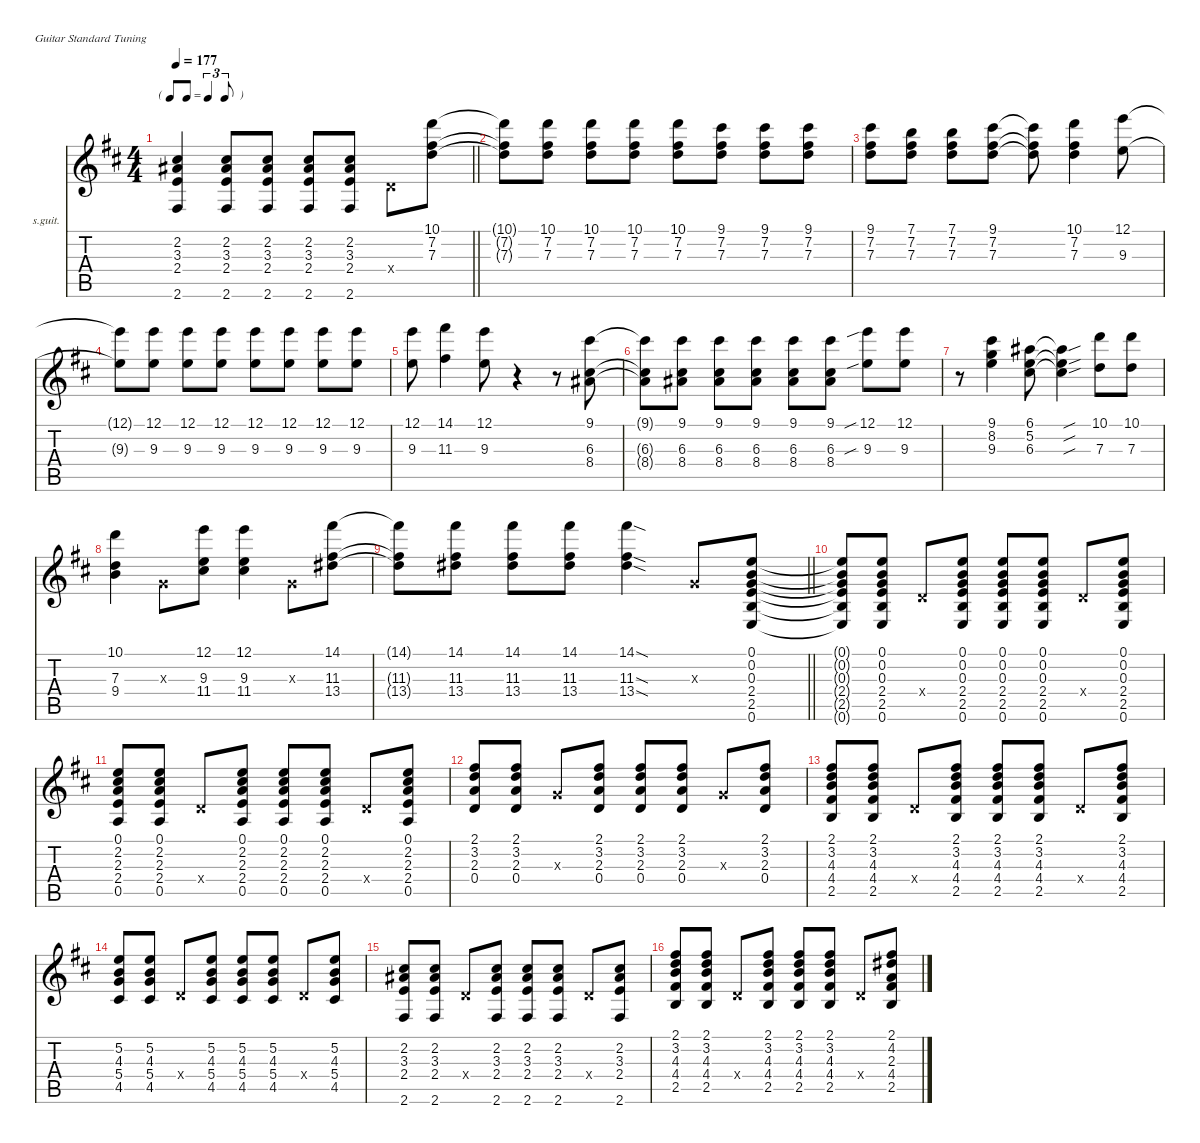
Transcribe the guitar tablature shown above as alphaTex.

\hideDynamics
\bracketExtendMode nobrackets
\firstSystemTrackNameOrientation horizontal
\track ("guitar_1" "s.guit.") {instrument acousticguitarsteel}
\staff {score tabs}
\tuning (E4 B3 G3 D3 A2 E2)
\ts (4 4)
\tf triplet8th
\tempo 177
\clef g2
\barLineRight lightlight
\ks bminor
(2.2{acc #} 3.3{acc #} 2.4{acc forcenatural} 2.6{acc #}).4{dy f beam Up} (2.2{acc #} 3.3{acc #} 2.4{acc forcenatural} 2.6{acc #}).8{beam Up} (2.2{acc #} 3.3{acc #} 2.4{acc forcenatural} 2.6{acc #}).8{beam Up} (2.2{acc #} 3.3{acc #} 2.4{acc forcenatural} 2.6{acc #}).8{beam Up} (2.2{acc #} 3.3{acc #} 2.4{acc forcenatural} 2.6{acc #}).8{beam Up} 0.4{x acc forcenatural}.8{beam Down} (10.1{acc forcenatural} 7.2{acc #} 7.3{acc forcenatural}).8{beam Down} |
(10.1{t acc forcenatural} 7.2{t acc #} 7.3{t acc forcenatural}).8{beam Down} (10.1{acc forcenatural} 7.2{acc #} 7.3{acc forcenatural}).8{beam Down} (10.1{acc forcenatural} 7.2{acc #} 7.3{acc forcenatural}).8{beam Down} (10.1{acc forcenatural} 7.2{acc #} 7.3{acc forcenatural}).8{beam Down} (10.1{acc forcenatural} 7.2{acc #} 7.3{acc forcenatural}).8{beam Down} (9.1{acc #} 7.2{acc #} 7.3{acc forcenatural}).8{beam Down} (9.1{acc #} 7.2{acc #} 7.3{acc forcenatural}).8{beam Down} (9.1{acc #} 7.2{acc #} 7.3{acc forcenatural}).8{beam Down} |
(9.1{acc #} 7.2{acc #} 7.3{acc forcenatural}).8{beam Down} (7.1{acc forcenatural} 7.2{acc #} 7.3{acc forcenatural}).8{beam Down} (7.1{acc forcenatural} 7.2{acc #} 7.3{acc forcenatural}).8{beam Down} (9.1{acc #} 7.2{acc #} 7.3{acc forcenatural}).8{beam Down} (9.1{t acc #} 7.2{t acc #} 7.3{t acc forcenatural}).8{beam Down} (10.1{acc forcenatural} 7.2{acc #} 7.3{acc forcenatural}).4{beam Down} (12.1{acc forcenatural} 9.3{acc forcenatural}).8{beam Down} |
(12.1{t acc forcenatural} 9.3{t acc forcenatural}).8{beam Down} (12.1{acc forcenatural} 9.3{acc forcenatural}).8{beam Down} (12.1{acc forcenatural} 9.3{acc forcenatural}).8{beam Down} (12.1{acc forcenatural} 9.3{acc forcenatural}).8{beam Down} (12.1{acc forcenatural} 9.3{acc forcenatural}).8{beam Down} (12.1{acc forcenatural} 9.3{acc forcenatural}).8{beam Down} (12.1{acc forcenatural} 9.3{acc forcenatural}).8{beam Down} (12.1{acc forcenatural} 9.3{acc forcenatural}).8{beam Down} |
(12.1{acc forcenatural} 9.3{acc forcenatural}).8{beam Down} (14.1{acc #} 11.3{acc #}).4{beam Down} (12.1{acc forcenatural} 9.3{acc forcenatural}).8{beam Down} r.4{beam Down} r.8{beam Down} (9.1{acc #} 6.3{acc #} 8.4{acc #}).8{beam Down} |
(9.1{t acc #} 6.3{t acc #} 8.4{t acc #}).8{beam Down} (9.1{acc #} 6.3{acc #} 8.4{acc #}).8{beam Down} (9.1{acc #} 6.3{acc #} 8.4{acc #}).8{beam Down} (9.1{acc #} 6.3{acc #} 8.4{acc #}).8{beam Down} (9.1{acc #} 6.3{acc #} 8.4{acc #}).8{beam Down} (9.1{acc #} 6.3{acc #} 8.4{acc #}).8{beam Down} (12.1{sib acc forcenatural} 9.3{sib acc forcenatural}).8{beam Down} (12.1{acc forcenatural} 9.3{acc forcenatural}).8{beam Down} |
r.8{beam Down} (9.1{acc #} 8.2{acc forcenatural} 9.3{acc forcenatural}).4{beam Down} (6.1{acc #} 5.2{acc forcenatural} 6.3{acc #}).8{beam Down} (6.1{sou t acc #} 5.2{sou t acc forcenatural} 6.3{sou t acc #}).4{beam Down} (10.1{acc forcenatural} 7.3{acc forcenatural}).8{beam Down} (10.1{acc forcenatural} 7.3{acc forcenatural}).8{beam Down} |
(10.1{acc forcenatural} 7.3{acc forcenatural} 9.4{acc forcenatural}).4{beam Down} 0.3{x acc forcenatural}.8{beam Down} (12.1{acc forcenatural} 9.3{acc forcenatural} 11.4{acc #}).8{beam Down} (12.1{acc forcenatural} 9.3{acc forcenatural} 11.4{acc #}).4{beam Down} 0.3{x acc forcenatural}.8{beam Down} (14.1{acc #} 11.3{acc #} 13.4{acc #}).8{beam Down} |
\barLineRight lightlight
(14.1{t acc #} 11.3{t acc #} 13.4{t acc #}).8{beam Down} (14.1{acc #} 11.3{acc #} 13.4{acc #}).8{beam Down} (14.1{acc #} 11.3{acc #} 13.4{acc #}).8{beam Down} (14.1{acc #} 11.3{acc #} 13.4{acc #}).8{beam Down} (14.1{sod acc #} 11.3{sod acc #} 13.4{sod acc #}).4{beam Down} 0.3{x acc forcenatural}.8{beam Up} (0.1{acc forcenatural} 0.2{acc forcenatural} 0.3{acc forcenatural} 2.4{acc forcenatural} 2.5{acc forcenatural} 0.6{acc forcenatural}).8{beam Up} |
(0.1{t acc forcenatural} 0.2{t acc forcenatural} 0.3{t acc forcenatural} 2.4{t acc forcenatural} 2.5{t acc forcenatural} 0.6{t acc forcenatural}).8{beam Up} (0.1{acc forcenatural} 0.2{acc forcenatural} 0.3{acc forcenatural} 2.4{acc forcenatural} 2.5{acc forcenatural} 0.6{acc forcenatural}).8{beam Up} 0.4{x acc forcenatural}.8{beam Up} (0.1{acc forcenatural} 0.2{acc forcenatural} 0.3{acc forcenatural} 2.4{acc forcenatural} 2.5{acc forcenatural} 0.6{acc forcenatural}).8{beam Up} (0.1{acc forcenatural} 0.2{acc forcenatural} 0.3{acc forcenatural} 2.4{acc forcenatural} 2.5{acc forcenatural} 0.6{acc forcenatural}).8{beam Up} (0.1{acc forcenatural} 0.2{acc forcenatural} 0.3{acc forcenatural} 2.4{acc forcenatural} 2.5{acc forcenatural} 0.6{acc forcenatural}).8{beam Up} 0.4{x acc forcenatural}.8{beam Up} (0.1{acc forcenatural} 0.2{acc forcenatural} 0.3{acc forcenatural} 2.4{acc forcenatural} 2.5{acc forcenatural} 0.6{acc forcenatural}).8{beam Up} |
(0.1{acc forcenatural} 2.2{acc #} 2.3{acc forcenatural} 2.4{acc forcenatural} 0.5{acc forcenatural}).8{beam Up} (0.1{acc forcenatural} 2.2{acc #} 2.3{acc forcenatural} 2.4{acc forcenatural} 0.5{acc forcenatural}).8{beam Up} 0.4{x acc forcenatural}.8{beam Up} (0.1{acc forcenatural} 2.2{acc #} 2.3{acc forcenatural} 2.4{acc forcenatural} 0.5{acc forcenatural}).8{beam Up} (0.1{acc forcenatural} 2.2{acc #} 2.3{acc forcenatural} 2.4{acc forcenatural} 0.5{acc forcenatural}).8{beam Up} (0.1{acc forcenatural} 2.2{acc #} 2.3{acc forcenatural} 2.4{acc forcenatural} 0.5{acc forcenatural}).8{beam Up} 0.4{x acc forcenatural}.8{beam Up} (0.1{acc forcenatural} 2.2{acc #} 2.3{acc forcenatural} 2.4{acc forcenatural} 0.5{acc forcenatural}).8{beam Up} |
(2.1{acc #} 3.2{acc forcenatural} 2.3{acc forcenatural} 0.4{acc forcenatural}).8{beam Up} (2.1{acc #} 3.2{acc forcenatural} 2.3{acc forcenatural} 0.4{acc forcenatural}).8{beam Up} 0.3{x acc forcenatural}.8{beam Up} (2.1{acc #} 3.2{acc forcenatural} 2.3{acc forcenatural} 0.4{acc forcenatural}).8{beam Up} (2.1{acc #} 3.2{acc forcenatural} 2.3{acc forcenatural} 0.4{acc forcenatural}).8{beam Up} (2.1{acc #} 3.2{acc forcenatural} 2.3{acc forcenatural} 0.4{acc forcenatural}).8{beam Up} 0.3{x acc forcenatural}.8{beam Up} (2.1{acc #} 3.2{acc forcenatural} 2.3{acc forcenatural} 0.4{acc forcenatural}).8{beam Up} |
(2.1{acc #} 3.2{acc forcenatural} 4.3{acc forcenatural} 4.4{acc #} 2.5{acc forcenatural}).8{beam Up} (2.1{acc #} 3.2{acc forcenatural} 4.3{acc forcenatural} 4.4{acc #} 2.5{acc forcenatural}).8{beam Up} 0.4{x acc forcenatural}.8{beam Up} (2.1{acc #} 3.2{acc forcenatural} 4.3{acc forcenatural} 4.4{acc #} 2.5{acc forcenatural}).8{beam Up} (2.1{acc #} 3.2{acc forcenatural} 4.3{acc forcenatural} 4.4{acc #} 2.5{acc forcenatural}).8{beam Up} (2.1{acc #} 3.2{acc forcenatural} 4.3{acc forcenatural} 4.4{acc #} 2.5{acc forcenatural}).8{beam Up} 0.4{x acc forcenatural}.8{beam Up} (2.1{acc #} 3.2{acc forcenatural} 4.3{acc forcenatural} 4.4{acc #} 2.5{acc forcenatural}).8{beam Up} |
(5.2{acc forcenatural} 4.3{acc forcenatural} 5.4{acc forcenatural} 4.5{acc #}).8{beam Up} (5.2{acc forcenatural} 4.3{acc forcenatural} 5.4{acc forcenatural} 4.5{acc #}).8{beam Up} 0.4{x acc forcenatural}.8{beam Up} (5.2{acc forcenatural} 4.3{acc forcenatural} 5.4{acc forcenatural} 4.5{acc #}).8{beam Up} (5.2{acc forcenatural} 4.3{acc forcenatural} 5.4{acc forcenatural} 4.5{acc #}).8{beam Up} (5.2{acc forcenatural} 4.3{acc forcenatural} 5.4{acc forcenatural} 4.5{acc #}).8{beam Up} 0.4{x acc forcenatural}.8{beam Up} (5.2{acc forcenatural} 4.3{acc forcenatural} 5.4{acc forcenatural} 4.5{acc #}).8{beam Up} |
(2.2{acc #} 3.3{acc #} 2.4{acc forcenatural} 2.6{acc #}).8{beam Up} (2.2{acc #} 3.3{acc #} 2.4{acc forcenatural} 2.6{acc #}).8{beam Up} 0.4{x acc forcenatural}.8{beam Up} (2.2{acc #} 3.3{acc #} 2.4{acc forcenatural} 2.6{acc #}).8{beam Up} (2.2{acc #} 3.3{acc #} 2.4{acc forcenatural} 2.6{acc #}).8{beam Up} (2.2{acc #} 3.3{acc #} 2.4{acc forcenatural} 2.6{acc #}).8{beam Up} 0.4{x acc forcenatural}.8{beam Up} (2.2{acc #} 3.3{acc #} 2.4{acc forcenatural} 2.6{acc #}).8{beam Up} |
(2.1{acc #} 3.2{acc forcenatural} 4.3{acc forcenatural} 4.4{acc #} 2.5{acc forcenatural}).8{beam Up} (2.1{acc #} 3.2{acc forcenatural} 4.3{acc forcenatural} 4.4{acc #} 2.5{acc forcenatural}).8{beam Up} 0.4{x acc forcenatural}.8{beam Up} (2.1{acc #} 3.2{acc forcenatural} 4.3{acc forcenatural} 4.4{acc #} 2.5{acc forcenatural}).8{beam Up} (2.1{acc #} 3.2{acc forcenatural} 4.3{acc forcenatural} 4.4{acc #} 2.5{acc forcenatural}).8{beam Up} (2.1{acc #} 3.2{acc forcenatural} 4.3{acc forcenatural} 4.4{acc #} 2.5{acc forcenatural}).8{beam Up} 0.4{x acc forcenatural}.8{beam Up} (2.1{acc #} 4.2{acc #} 2.3{acc forcenatural} 4.4{acc #} 2.5{acc forcenatural}).8{beam Up}
